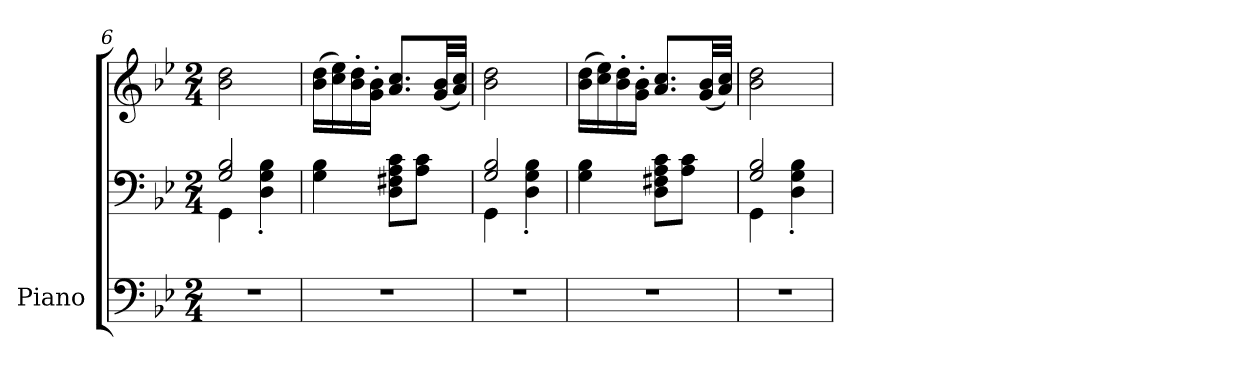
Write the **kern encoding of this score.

**kern	**kern	**kern
*part1	*part1	*part1
*staff3	*staff2	*staff1
*I"Piano	*	*
*I'Pno.	*	*
*clefF4	*clefF4	*clefG2
*k[b-e-]	*k[b-e-]	*k[b-e-]
*M2/4	*M2/4	*M2/4
=6	=6	=6
*	*^	*
2r	2G/ 2B-/	4GG\	2b-\ 2dd\
.	.	4D\' 4G\' 4B-\'	.
*	*v	*v	*
=7	=7	=7
2r	4G\ 4B-\	(>16b-\ 16dd\LL
.	.	16cc\ 16ee-\)
.	.	16b-\' 16dd\'
.	.	16g\' 16b-\'JJ
.	8D\ 8F#X\ 8A\ 8c\L	8.a/ 8.cc/L
.	8A\ 8c\J	.
.	.	(<32g/ 32b-/LL
.	.	32a/ 32cc/JJJ)
=8	=8	=8
*	*^	*
2r	2G/ 2B-/	4GG\	2b-\ 2dd\
.	.	4D\' 4G\' 4B-\'	.
*	*v	*v	*
=9	=9	=9
2r	4G\ 4B-\	(>16b-\ 16dd\LL
.	.	16cc\ 16ee-\)
.	.	16b-\' 16dd\'
.	.	16g\' 16b-\'JJ
.	8D\ 8F#X\ 8A\ 8c\L	8.a/ 8.cc/L
.	8A\ 8c\J	.
.	.	(<32g/ 32b-/LL
.	.	32a/ 32cc/JJJ)
=10	=10	=10
*	*^	*
2r	2G/ 2B-/	4GG\	2b-\ 2dd\
.	.	4D\' 4G\' 4B-\'	.
*	*v	*v	*
=	=	=
*-	*-	*-
